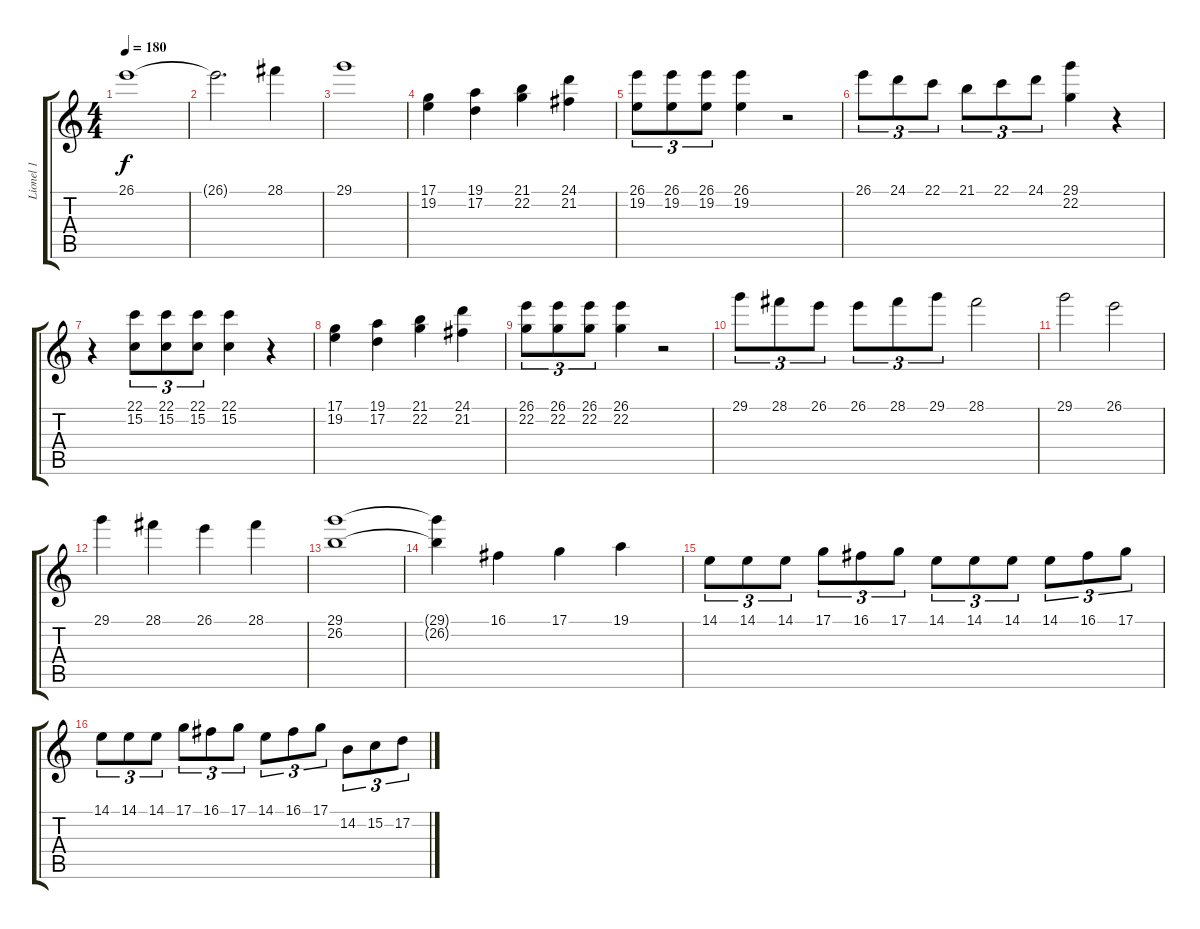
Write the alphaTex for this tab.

\track ("Lionel 1" "Lionel 1") {instrument harpsichord}
\staff {score tabs}
\tuning (D4 A3 F3 C3 G2 D2) {hide}
\ts (4 4)
\tempo 180
\clef g2
\ks c
26.1.1{dy f} |
26.1{t}.2{d} 28.1.4 |
29.1.1 |
(17.1 19.2).4 (19.1 17.2).4 (21.1 22.2).4 (24.1 21.2).4 |
(26.1 19.2).8{tu (3 2)} (26.1 19.2).8{tu (3 2)} (26.1 19.2).8{tu (3 2)} (26.1 19.2).4 r.2 |
26.1.8{tu (3 2)} 24.1.8{tu (3 2)} 22.1.8{tu (3 2)} 21.1.8{tu (3 2)} 22.1.8{tu (3 2)} 24.1.8{tu (3 2)} (29.1 22.2).4 r.4 |
r.4 (22.1 15.2).8{tu (3 2)} (22.1 15.2).8{tu (3 2)} (22.1 15.2).8{tu (3 2)} (22.1 15.2).4 r.4 |
(17.1 19.2).4 (19.1 17.2).4 (21.1 22.2).4 (24.1 21.2).4 |
(26.1 22.2).8{tu (3 2)} (26.1 22.2).8{tu (3 2)} (26.1 22.2).8{tu (3 2)} (26.1 22.2).4 r.2 |
29.1.8{tu (3 2)} 28.1.8{tu (3 2)} 26.1.8{tu (3 2)} 26.1.8{tu (3 2)} 28.1.8{tu (3 2)} 29.1.8{tu (3 2)} 28.1.2 |
29.1.2 26.1.2 |
29.1.4 28.1.4 26.1.4 28.1.4 |
(29.1 26.2).1 |
(29.1{t} 26.2{t}).4 16.1.4 17.1.4 19.1.4 |
14.1.8{tu (3 2) instrument harpsichord} 14.1.8{tu (3 2)} 14.1.8{tu (3 2)} 17.1.8{tu (3 2)} 16.1.8{tu (3 2)} 17.1.8{tu (3 2)} 14.1.8{tu (3 2)} 14.1.8{tu (3 2)} 14.1.8{tu (3 2)} 14.1.8{tu (3 2)} 16.1.8{tu (3 2)} 17.1.8{tu (3 2)} |
14.1.8{tu (3 2)} 14.1.8{tu (3 2)} 14.1.8{tu (3 2)} 17.1.8{tu (3 2)} 16.1.8{tu (3 2)} 17.1.8{tu (3 2)} 14.1.8{tu (3 2)} 16.1.8{tu (3 2)} 17.1.8{tu (3 2)} 14.2.8{tu (3 2)} 15.2.8{tu (3 2)} 17.2.8{tu (3 2)}
